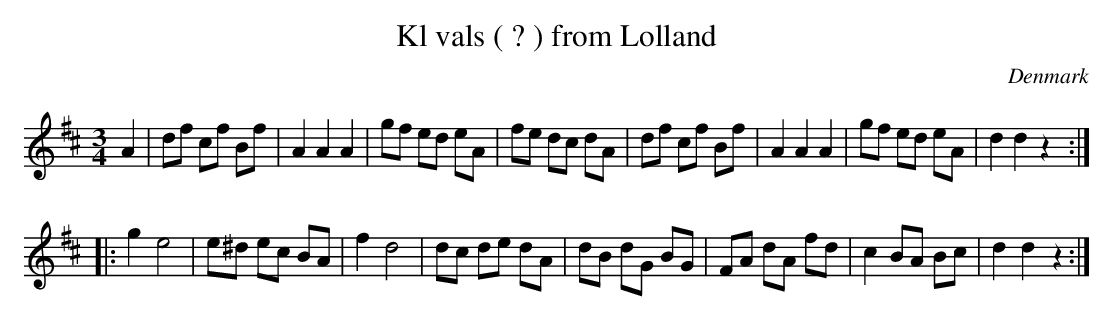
X:1
T:Kl vals ( ? ) from Lolland
O:Denmark
M:3/4
K:D
A2|\
df cf Bf | A2A2A2 | gf ed eA | fe dc dA |\
df cf Bf | A2A2A2 | gf ed eA | d2d2z2 :|
|:\
g2e4 | e^d ec BA | f2d4 | dc de dA | \
dB dG BG | FA dA fd | c2 BA Bc | d2 d2 z2 :|
